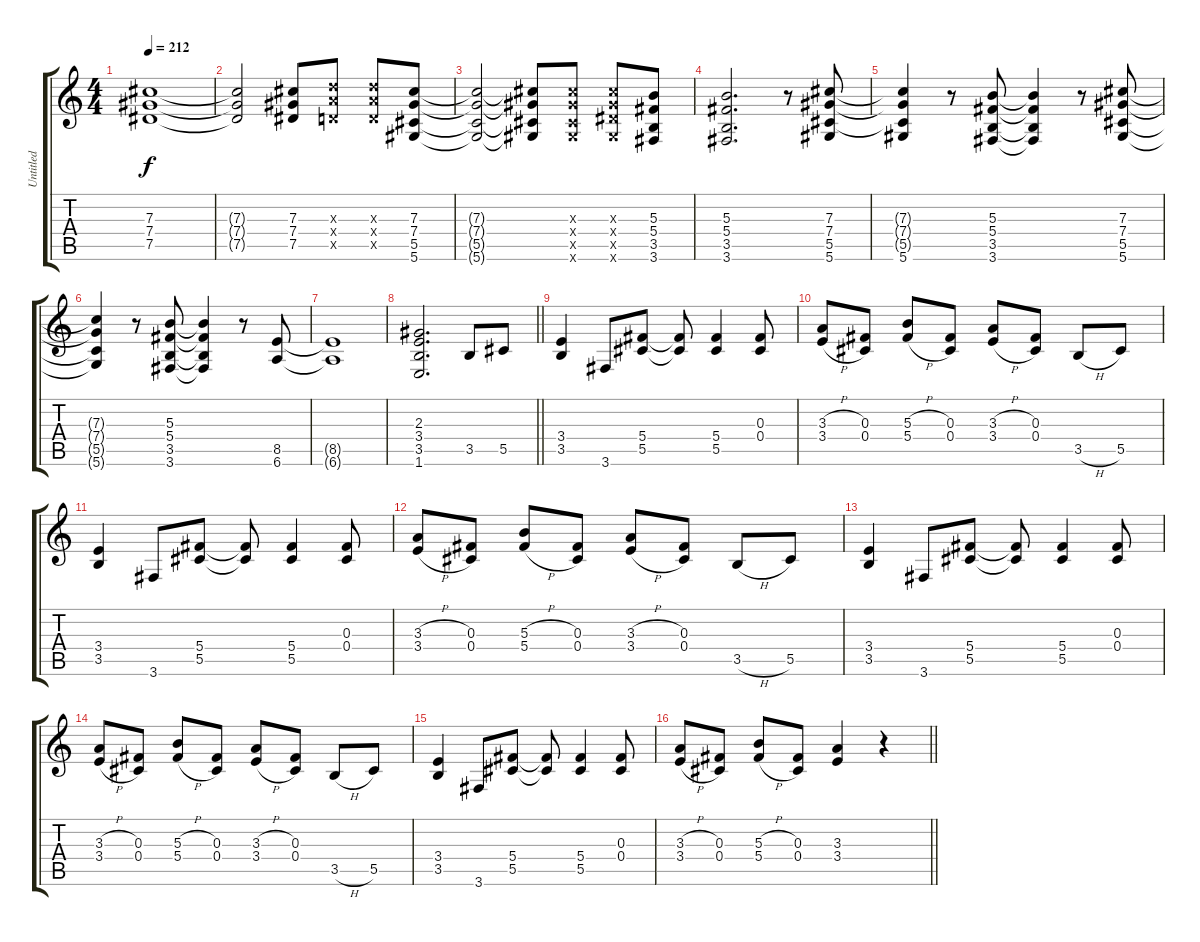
\track ("Untitled" "Untitled") {instrument distortionguitar}
\staff {score tabs}
\tuning (Eb4 Bb3 Gb3 Db3 Ab2 Eb2) {hide}
\ts (4 4)
\tempo 212
\clef g2
\ks c
(7.3 7.4 7.5).1{dy f} |
(7.3{t} 7.4{t} 7.5{t}).2 (7.3 7.4 7.5).8 (8.3{x} 8.4{x} 6.5{x}).8 (8.3{x} 8.4{x} 6.5{x}).8 (7.3 7.4 5.5 5.6).8 |
(7.3{t} 7.4{t} 5.5{t} 5.6{t}).2 (7.3{t} 7.4{t} 5.5{t} 5.6{t}).8 (7.3{x} 7.4{x} 5.5{x} 5.6{x}).8 (7.3{x} 7.4{x} 7.5{x} 5.6{x}).8 (5.3 5.4 3.5 3.6).8 |
(5.3 5.4 3.5 3.6).2{d} r.8 (7.3 7.4 5.5 5.6).8 |
(7.3{t} 7.4{t} 5.5{t} 5.6).4 r.8 (5.3 5.4 3.5 3.6).8 (5.3{t} 5.4{t} 3.5{t} 3.6{t}).4 r.8 (7.3 7.4 5.5 5.6).8 |
(7.3{t} 7.4{t} 5.5{t} 5.6{t}).4 r.8 (5.3 5.4 3.5 3.6).8 (5.3{t} 5.4{t} 3.5{t} 3.6{t}).4 r.8 (8.5 6.6).8 |
(8.5{t} 6.6{t}).1 |
\barLineRight lightlight
(2.3 3.4 3.5 1.6).2{d} 3.5.8 5.5.8 |
(3.4 3.5).4 3.6.8 (5.4 5.5).8 (5.4{t} 5.5{t}).8 (5.4 5.5).4 (0.3 0.4).8 |
(3.3{h} 3.4{h}).8 (0.3 0.4).8 (5.3{h} 5.4{h}).8 (0.3 0.4).8 (3.3{h} 3.4{h}).8 (0.3 0.4).8 3.5{h}.8 5.5.8 |
(3.4 3.5).4 3.6.8 (5.4 5.5).8 (5.4{t} 5.5{t}).8 (5.4 5.5).4 (0.3 0.4).8 |
(3.3{h} 3.4{h}).8 (0.3 0.4).8 (5.3{h} 5.4{h}).8 (0.3 0.4).8 (3.3{h} 3.4{h}).8 (0.3 0.4).8 3.5{h}.8 5.5.8 |
(3.4 3.5).4 3.6.8 (5.4 5.5).8 (5.4{t} 5.5{t}).8 (5.4 5.5).4 (0.3 0.4).8 |
(3.3{h} 3.4{h}).8 (0.3 0.4).8 (5.3{h} 5.4{h}).8 (0.3 0.4).8 (3.3{h} 3.4{h}).8 (0.3 0.4).8 3.5{h}.8 5.5.8 |
(3.4 3.5).4 3.6.8 (5.4 5.5).8 (5.4{t} 5.5{t}).8 (5.4 5.5).4 (0.3 0.4).8 |
\barLineRight lightlight
(3.3{h} 3.4{h}).8 (0.3 0.4).8 (5.3{h} 5.4{h}).8 (0.3 0.4).8 (3.3 3.4).4 r.4
